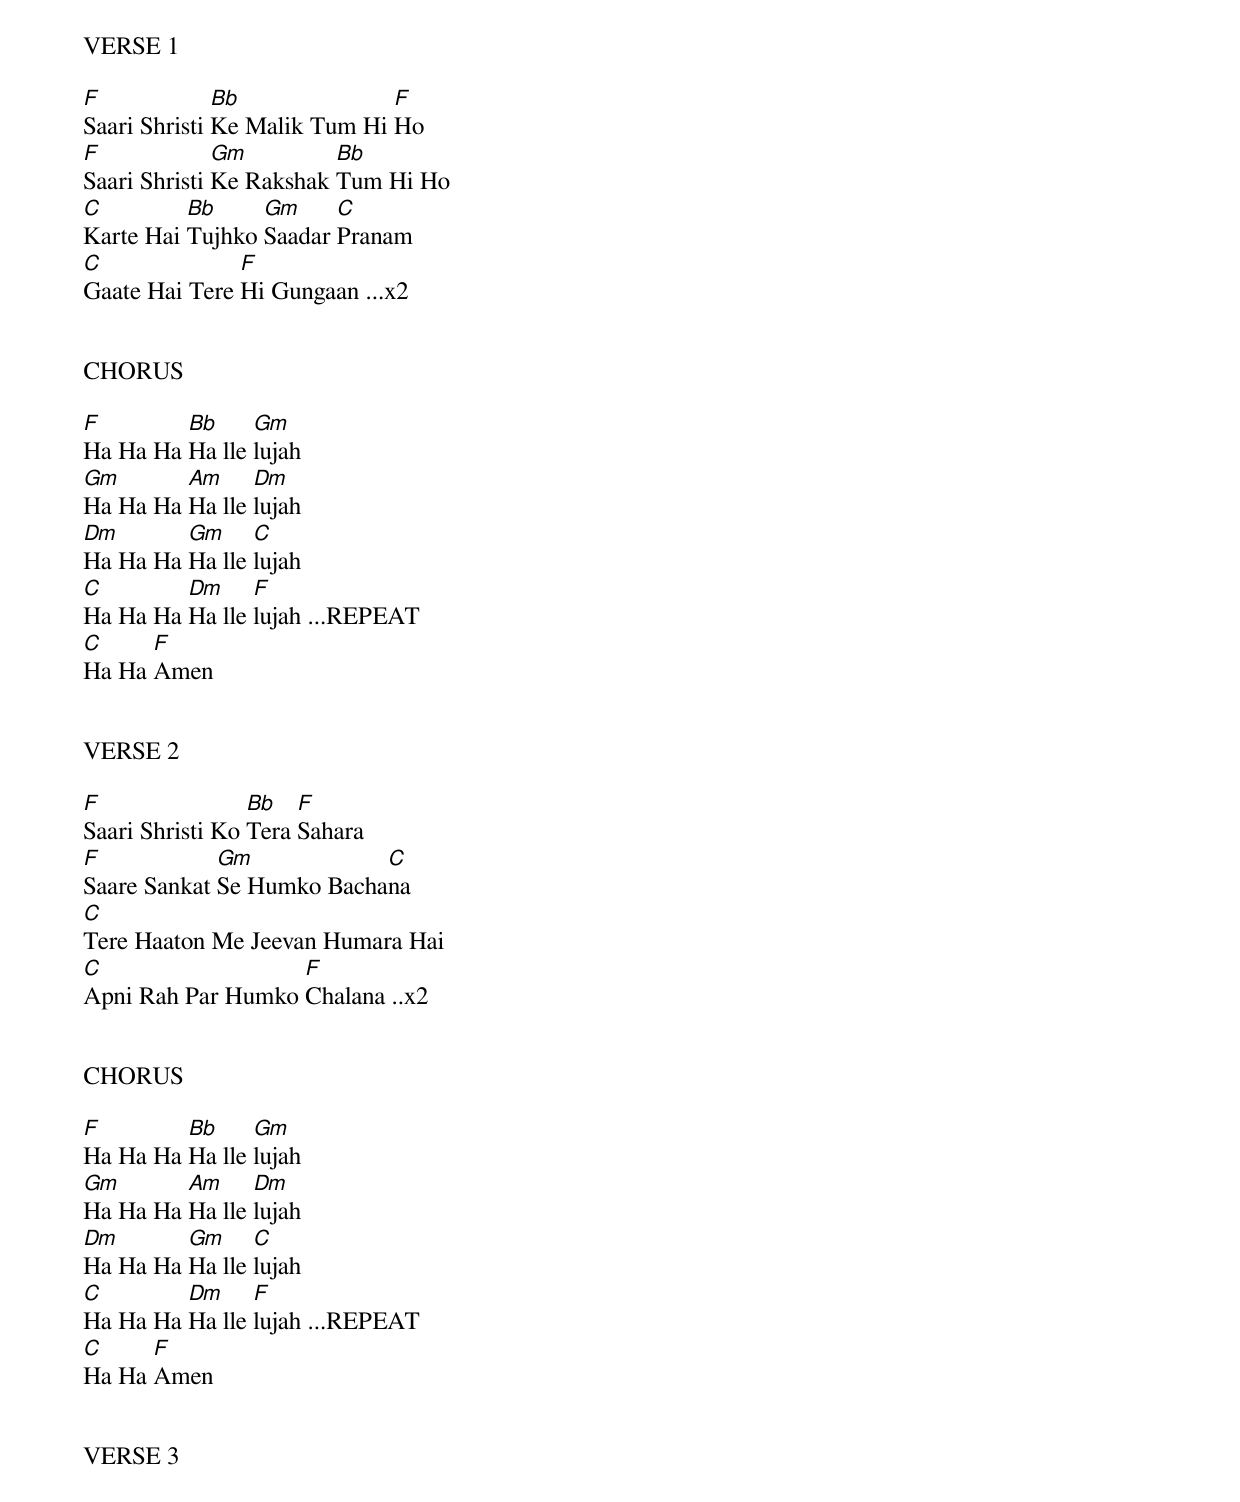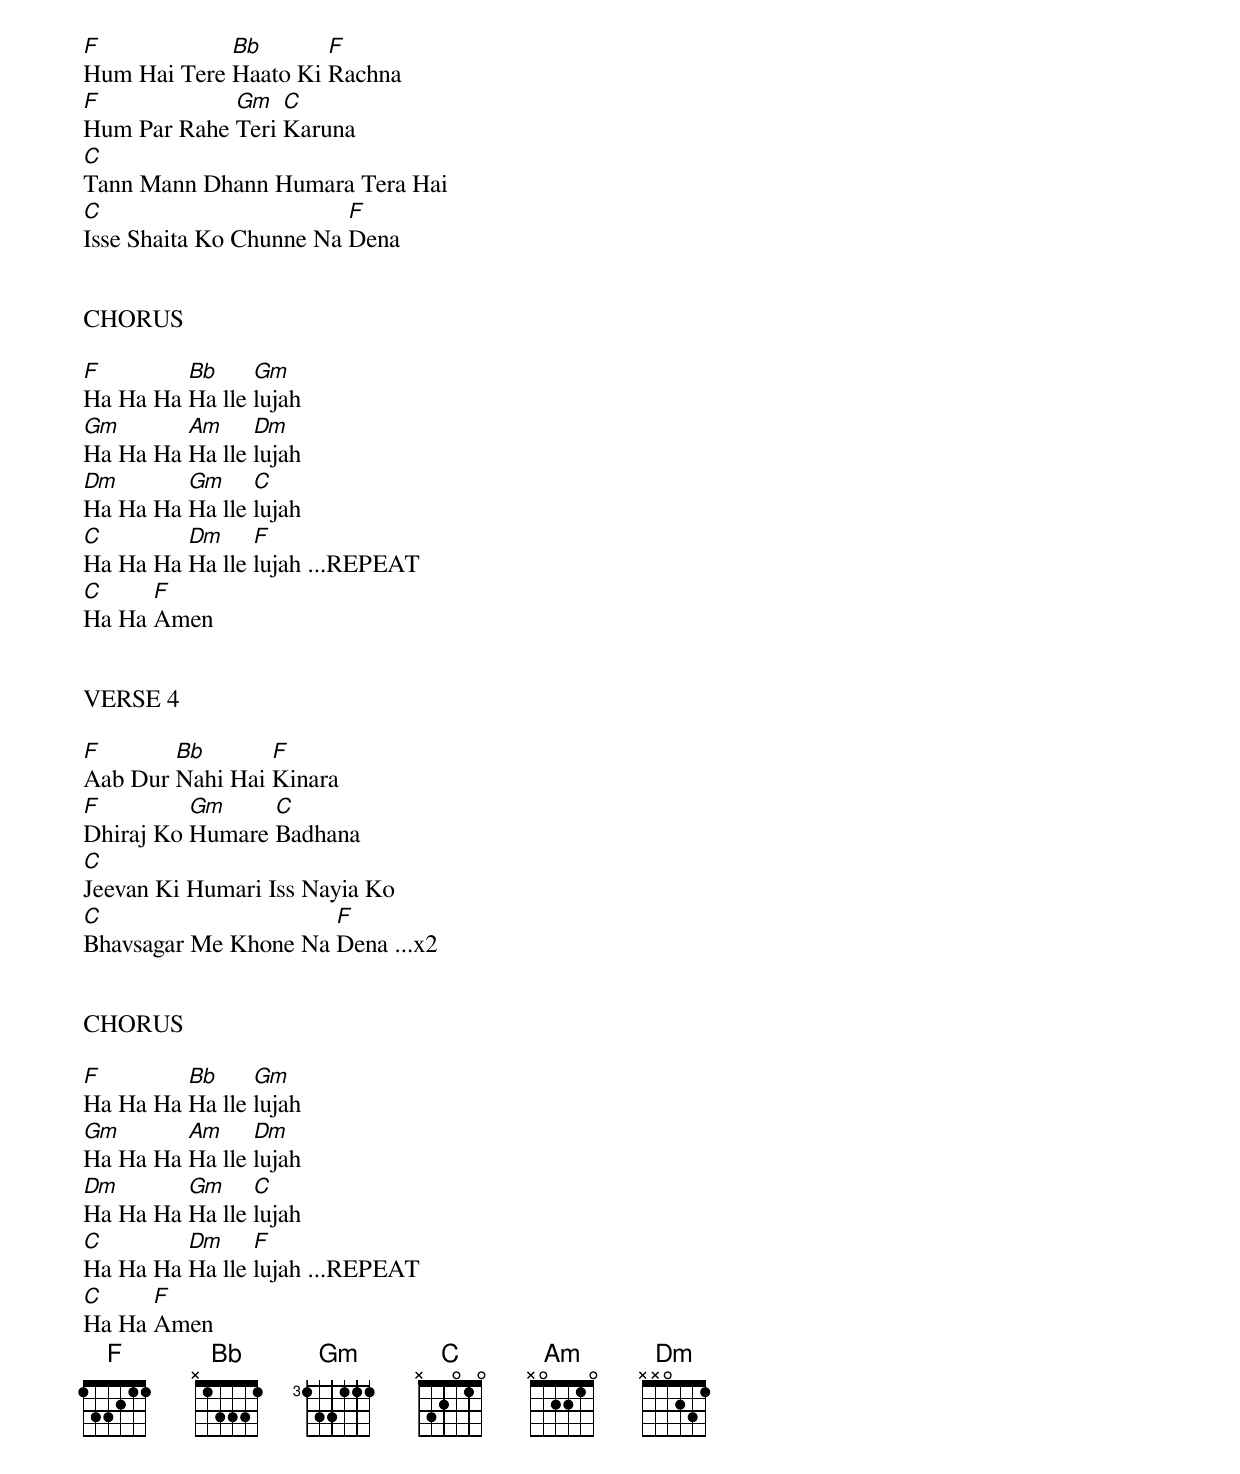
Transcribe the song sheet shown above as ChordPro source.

VERSE 1

[F]Saari Shristi [Bb]Ke Malik Tum Hi [F]Ho
[F]Saari Shristi [Gm]Ke Rakshak [Bb]Tum Hi Ho
[C]Karte Hai [Bb]Tujhko [Gm]Saadar [C]Pranam
[C]Gaate Hai Tere [F]Hi Gungaan ...x2


CHORUS

[F]Ha Ha Ha [Bb]Ha lle [Gm]lujah
[Gm]Ha Ha Ha [Am]Ha lle [Dm]lujah
[Dm]Ha Ha Ha [Gm]Ha lle [C]lujah
[C]Ha Ha Ha [Dm]Ha lle [F]lujah ...REPEAT
[C]Ha Ha [F]Amen


VERSE 2

[F]Saari Shristi Ko [Bb]Tera [F]Sahara
[F]Saare Sankat [Gm]Se Humko Bacha[C]na
[C]Tere Haaton Me Jeevan Humara Hai
[C]Apni Rah Par Humko [F]Chalana ..x2


CHORUS

[F]Ha Ha Ha [Bb]Ha lle [Gm]lujah
[Gm]Ha Ha Ha [Am]Ha lle [Dm]lujah
[Dm]Ha Ha Ha [Gm]Ha lle [C]lujah
[C]Ha Ha Ha [Dm]Ha lle [F]lujah ...REPEAT
[C]Ha Ha [F]Amen


VERSE 3

[F]Hum Hai Tere [Bb]Haato Ki [F]Rachna
[F]Hum Par Rahe [Gm]Teri [C]Karuna
[C]Tann Mann Dhann Humara Tera Hai
[C]Isse Shaita Ko Chunne Na [F]Dena


CHORUS

[F]Ha Ha Ha [Bb]Ha lle [Gm]lujah
[Gm]Ha Ha Ha [Am]Ha lle [Dm]lujah
[Dm]Ha Ha Ha [Gm]Ha lle [C]lujah
[C]Ha Ha Ha [Dm]Ha lle [F]lujah ...REPEAT
[C]Ha Ha [F]Amen


VERSE 4

[F]Aab Dur [Bb]Nahi Hai [F]Kinara
[F]Dhiraj Ko [Gm]Humare [C]Badhana
[C]Jeevan Ki Humari Iss Nayia Ko
[C]Bhavsagar Me Khone Na [F]Dena ...x2


CHORUS

[F]Ha Ha Ha [Bb]Ha lle [Gm]lujah
[Gm]Ha Ha Ha [Am]Ha lle [Dm]lujah
[Dm]Ha Ha Ha [Gm]Ha lle [C]lujah
[C]Ha Ha Ha [Dm]Ha lle [F]lujah ...REPEAT
[C]Ha Ha [F]Amen
